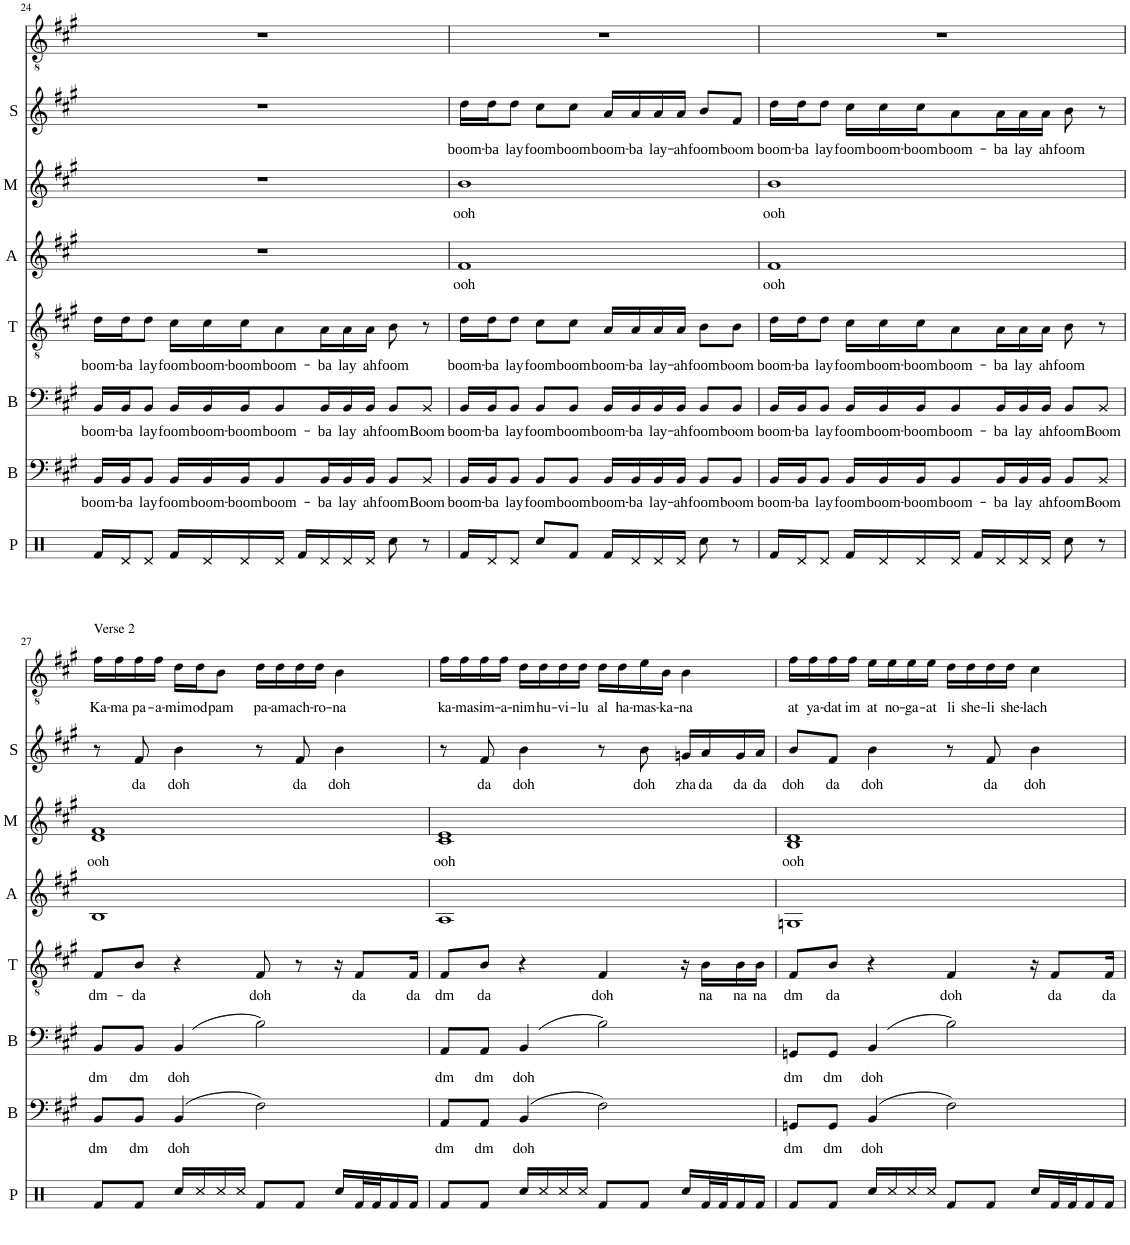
**kern	**kern	**text	**kern	**text	**kern	**text	**kern	**text	**kern	**text	**kern	**text	**kern	**text
*part8	*part7	*part7	*part6	*part6	*part5	*part5	*part4	*part4	*part3	*part3	*part2	*part2	*part1	*part1
*staff8	*staff7	*staff7	*staff6	*staff6	*staff5	*staff5	*staff4	*staff4	*staff3	*staff3	*staff2	*staff2	*staff1	*staff1
*I"Perc	*I"Bass	*	*I"Baritone	*	*I"Tenor	*	*I"Alto	*	*I"Mezzo	*	*I"Soprano	*	*I"Solo	*
*I'P	*I'B	*	*I'B	*	*I'T	*	*I'A	*	*I'M	*	*I'S	*	*	*
!!LO:PB:g=z
*clefX	*clefF4	*	*clefF4	*	*clefGv2	*	*clefG2	*	*clefG2	*	*clefG2	*	*clefGv2	*
*k[]	*k[f#c#g#]	*	*k[f#c#g#]	*	*k[f#c#g#]	*	*k[f#c#g#]	*	*k[f#c#g#]	*	*k[f#c#g#]	*	*k[f#c#g#]	*
*M4/4	*M4/4	*	*M4/4	*	*M4/4	*	*M4/4	*	*M4/4	*	*M4/4	*	*M4/4	*
=24	=24	=24	=24	=24	=24	=24	=24	=24	=24	=24	=24	=24	=24	=24
!	!	!LO:LY:b	!	!LO:LY:b	!	!LO:LY:b	!	!	!	!	!	!	!	!
16Rf/LL	16BB/LL	boom-	16BB/LL	boom-	16d\LL	boom-	1r	.	1r	.	1r	.	1r	.
!	!	!LO:LY:b	!	!LO:LY:b	!	!LO:LY:b	!	!	!	!	!	!	!	!
16Rd/J	16BB/J	-ba	16BB/J	-ba	16d\J	-ba	.	.	.	.	.	.	.	.
!	!	!LO:LY:b	!	!LO:LY:b	!	!LO:LY:b	!	!	!	!	!	!	!	!
8Rd/J	8BB/J	lay	8BB/J	lay	8d\J	lay	.	.	.	.	.	.	.	.
!	!	!LO:LY:b	!	!LO:LY:b	!	!LO:LY:b	!	!	!	!	!	!	!	!
16Rf/LL	16BB/LL	foom	16BB/LL	foom	16c#\LL	foom	.	.	.	.	.	.	.	.
!	!	!LO:LY:b	!	!LO:LY:b	!	!LO:LY:b	!	!	!	!	!	!	!	!
16Rd/	16BB/	boom-	16BB/	boom-	16c#\	boom-	.	.	.	.	.	.	.	.
!	!	!LO:LY:b	!	!LO:LY:b	!	!LO:LY:b	!	!	!	!	!	!	!	!
16Rd/	16BB/J	-boom	16BB/J	-boom	16c#\J	-boom	.	.	.	.	.	.	.	.
!	!	!LO:LY:b	!	!LO:LY:b	!	!LO:LY:b	!	!	!	!	!	!	!	!
16Rd/JJ	8BB/	boom-	8BB/	boom-	8A\	boom-	.	.	.	.	.	.	.	.
16Rf/LL	.	.	.	.	.	.	.	.	.	.	.	.	.	.
!	!	!LO:LY:b	!	!LO:LY:b	!	!LO:LY:b	!	!	!	!	!	!	!	!
16Rd/	16BB/L	-ba	16BB/L	-ba	16A\L	-ba	.	.	.	.	.	.	.	.
!	!	!LO:LY:b	!	!LO:LY:b	!	!LO:LY:b	!	!	!	!	!	!	!	!
16Rd/	16BB/	lay	16BB/	lay	16A\	lay	.	.	.	.	.	.	.	.
!	!	!LO:LY:b	!	!LO:LY:b	!	!LO:LY:b	!	!	!	!	!	!	!	!
16Rd/JJ	16BB/JJ	ah	16BB/JJ	ah	16A\JJ	ah	.	.	.	.	.	.	.	.
!	!	!LO:LY:b	!	!LO:LY:b	!	!LO:LY:b	!	!	!	!	!	!	!	!
8Rcc\	8BB/L	foom	8BB/L	foom	8B\	foom	.	.	.	.	.	.	.	.
!	!	!LO:LY:b	!	!LO:LY:b	!	!	!	!	!	!	!	!	!	!
8r	8BB/J	Boom	8BB/J	Boom	8r	.	.	.	.	.	.	.	.	.
=25	=25	=25	=25	=25	=25	=25	=25	=25	=25	=25	=25	=25	=25	=25
!	!	!LO:LY:b	!	!LO:LY:b	!	!LO:LY:b	!	!LO:LY:b	!	!LO:LY:b	!	!LO:LY:b	!	!
16Rf/LL	16BB/LL	boom-	16BB/LL	boom-	16d\LL	boom-	1f#	ooh	1b	ooh	16dd\LL	boom-	1r	.
!	!	!LO:LY:b	!	!LO:LY:b	!	!LO:LY:b	!	!	!	!	!	!LO:LY:b	!	!
16Rd/J	16BB/J	-ba	16BB/J	-ba	16d\J	-ba	.	.	.	.	16dd\J	-ba	.	.
!	!	!LO:LY:b	!	!LO:LY:b	!	!LO:LY:b	!	!	!	!	!	!LO:LY:b	!	!
8Rd/J	8BB/J	lay	8BB/J	lay	8d\J	lay	.	.	.	.	8dd\J	lay	.	.
!	!	!LO:LY:b	!	!LO:LY:b	!	!LO:LY:b	!	!	!	!	!	!LO:LY:b	!	!
8Rcc/L	8BB/L	foom	8BB/L	foom	8c#\L	foom	.	.	.	.	8cc#\L	foom	.	.
!	!	!LO:LY:b	!	!LO:LY:b	!	!LO:LY:b	!	!	!	!	!	!LO:LY:b	!	!
8Rf/J	8BB/J	boom	8BB/J	boom	8c#\J	boom	.	.	.	.	8cc#\J	boom	.	.
!	!	!LO:LY:b	!	!LO:LY:b	!	!LO:LY:b	!	!	!	!	!	!LO:LY:b	!	!
16Rf/LL	16BB/LL	boom-	16BB/LL	boom-	16A/LL	boom-	.	.	.	.	16a/LL	boom-	.	.
!	!	!LO:LY:b	!	!LO:LY:b	!	!LO:LY:b	!	!	!	!	!	!LO:LY:b	!	!
16Rd/	16BB/	-ba	16BB/	-ba	16A/	-ba	.	.	.	.	16a/	-ba	.	.
!	!	!LO:LY:b	!	!LO:LY:b	!	!LO:LY:b	!	!	!	!	!	!LO:LY:b	!	!
16Rd/	16BB/	lay-	16BB/	lay-	16A/	lay-	.	.	.	.	16a/	lay-	.	.
!	!	!LO:LY:b	!	!LO:LY:b	!	!LO:LY:b	!	!	!	!	!	!LO:LY:b	!	!
16Rd/JJ	16BB/JJ	-ah	16BB/JJ	-ah	16A/JJ	-ah	.	.	.	.	16a/JJ	-ah	.	.
!	!	!LO:LY:b	!	!LO:LY:b	!	!LO:LY:b	!	!	!	!	!	!LO:LY:b	!	!
8Rcc\	8BB/L	foom	8BB/L	foom	8B\L	foom	.	.	.	.	8b/L	foom	.	.
!	!	!LO:LY:b	!	!LO:LY:b	!	!LO:LY:b	!	!	!	!	!	!LO:LY:b	!	!
8r	8BB/J	boom	8BB/J	boom	8B\J	boom	.	.	.	.	8f#/J	boom	.	.
=26	=26	=26	=26	=26	=26	=26	=26	=26	=26	=26	=26	=26	=26	=26
!	!	!LO:LY:b	!	!LO:LY:b	!	!LO:LY:b	!	!LO:LY:b	!	!LO:LY:b	!	!LO:LY:b	!	!
16Rf/LL	16BB/LL	boom-	16BB/LL	boom-	16d\LL	boom-	1f#	ooh	1b	ooh	16dd\LL	boom-	1r	.
!	!	!LO:LY:b	!	!LO:LY:b	!	!LO:LY:b	!	!	!	!	!	!LO:LY:b	!	!
16Rd/J	16BB/J	-ba	16BB/J	-ba	16d\J	-ba	.	.	.	.	16dd\J	-ba	.	.
!	!	!LO:LY:b	!	!LO:LY:b	!	!LO:LY:b	!	!	!	!	!	!LO:LY:b	!	!
8Rd/J	8BB/J	lay	8BB/J	lay	8d\J	lay	.	.	.	.	8dd\J	lay	.	.
!	!	!LO:LY:b	!	!LO:LY:b	!	!LO:LY:b	!	!	!	!	!	!LO:LY:b	!	!
16Rf/LL	16BB/LL	foom	16BB/LL	foom	16c#\LL	foom	.	.	.	.	16cc#\LL	foom	.	.
!	!	!LO:LY:b	!	!LO:LY:b	!	!LO:LY:b	!	!	!	!	!	!LO:LY:b	!	!
16Rd/	16BB/	boom-	16BB/	boom-	16c#\	boom-	.	.	.	.	16cc#\	boom-	.	.
!	!	!LO:LY:b	!	!LO:LY:b	!	!LO:LY:b	!	!	!	!	!	!LO:LY:b	!	!
16Rd/	16BB/J	-boom	16BB/J	-boom	16c#\J	-boom	.	.	.	.	16cc#\J	-boom	.	.
!	!	!LO:LY:b	!	!LO:LY:b	!	!LO:LY:b	!	!	!	!	!	!LO:LY:b	!	!
16Rd/JJ	8BB/	boom-	8BB/	boom-	8A\	boom-	.	.	.	.	8a\	boom-	.	.
16Rf/LL	.	.	.	.	.	.	.	.	.	.	.	.	.	.
!	!	!LO:LY:b	!	!LO:LY:b	!	!LO:LY:b	!	!	!	!	!	!LO:LY:b	!	!
16Rd/	16BB/L	-ba	16BB/L	-ba	16A\L	-ba	.	.	.	.	16a\L	-ba	.	.
!	!	!LO:LY:b	!	!LO:LY:b	!	!LO:LY:b	!	!	!	!	!	!LO:LY:b	!	!
16Rd/	16BB/	lay	16BB/	lay	16A\	lay	.	.	.	.	16a\	lay	.	.
!	!	!LO:LY:b	!	!LO:LY:b	!	!LO:LY:b	!	!	!	!	!	!LO:LY:b	!	!
16Rd/JJ	16BB/JJ	ah	16BB/JJ	ah	16A\JJ	ah	.	.	.	.	16a\JJ	ah	.	.
!	!	!LO:LY:b	!	!LO:LY:b	!	!LO:LY:b	!	!	!	!	!	!LO:LY:b	!	!
8Rcc\	8BB/L	foom	8BB/L	foom	8B\	foom	.	.	.	.	8b\	foom	.	.
!	!	!LO:LY:b	!	!LO:LY:b	!	!	!	!	!	!	!	!	!	!
8r	8BB/J	Boom	8BB/J	Boom	8r	.	.	.	.	.	8r	.	.	.
!!LO:LB:g=z
=27	=27	=27	=27	=27	=27	=27	=27	=27	=27	=27	=27	=27	=27	=27
!	!	!	!	!	!	!	!	!	!	!	!	!	!LO:TX:a:t=Verse 2	!
!	!	!LO:LY:b	!	!LO:LY:b	!	!LO:LY:b	!	!	!	!LO:LY:b	!	!	!	!LO:LY:b
8Rf/L	8BB/L	dm	8BB/L	dm	8F#/L	dm-	1B	.	1d 1f#	ooh	8r	.	16f#\LL	Ka-
!	!	!	!	!	!	!	!	!	!	!	!	!	!	!LO:LY:b
.	.	.	.	.	.	.	.	.	.	.	.	.	16f#\	-ma
!	!	!LO:LY:b	!	!LO:LY:b	!	!LO:LY:b	!	!	!	!	!	!LO:LY:b	!	!LO:LY:b
8Rf/J	8BB/J	dm	8BB/J	dm	8B/J	-da	.	.	.	.	8f#/	da	16f#\	pa-
!	!	!	!	!	!	!	!	!	!	!	!	!	!	!LO:LY:b
.	.	.	.	.	.	.	.	.	.	.	.	.	16f#\JJ	-a-
!	!	!LO:LY:b	!	!LO:LY:b	!	!	!	!	!	!	!	!LO:LY:b	!	!LO:LY:b
16Rcc/LL	(4BB/	doh	(4BB/	doh	4r	.	.	.	.	.	4b\	doh	16d\LL	-mim
!	!	!	!	!	!	!	!	!	!	!	!	!	!	!LO:LY:b
16Rcc/	.	.	.	.	.	.	.	.	.	.	.	.	16d\J	od
!	!	!	!	!	!	!	!	!	!	!	!	!	!	!LO:LY:b
16Rcc/	.	.	.	.	.	.	.	.	.	.	.	.	8B\J	pam
16Rcc/JJ	.	.	.	.	.	.	.	.	.	.	.	.	.	.
!	!	!	!	!	!	!LO:LY:b	!	!	!	!	!	!	!	!LO:LY:b
8Rf/L	2F#\)	.	2B\)	.	8F#/	doh	.	.	.	.	8r	.	16d\LL	pa-
!	!	!	!	!	!	!	!	!	!	!	!	!	!	!LO:LY:b
.	.	.	.	.	.	.	.	.	.	.	.	.	16d\	-am
!	!	!	!	!	!	!	!	!	!	!	!	!LO:LY:b	!	!LO:LY:b
8Rf/J	.	.	.	.	8r	.	.	.	.	.	8f#/	da	16d\	ach-
!	!	!	!	!	!	!	!	!	!	!	!	!	!	!LO:LY:b
.	.	.	.	.	.	.	.	.	.	.	.	.	16d\JJ	-ro-
!	!	!	!	!	!	!	!	!	!	!	!	!LO:LY:b	!	!LO:LY:b
16Rcc/LL	.	.	.	.	16r	.	.	.	.	.	4b\	doh	4B\	-na
!	!	!	!	!	!	!LO:LY:b	!	!	!	!	!	!	!	!
32Rf/L	.	.	.	.	8F#/L	da	.	.	.	.	.	.	.	.
32Rf/J	.	.	.	.	.	.	.	.	.	.	.	.	.	.
16Rf/	.	.	.	.	.	.	.	.	.	.	.	.	.	.
!	!	!	!	!	!	!LO:LY:b	!	!	!	!	!	!	!	!
16Rf/JJ	.	.	.	.	16F#/Jk	da	.	.	.	.	.	.	.	.
=28	=28	=28	=28	=28	=28	=28	=28	=28	=28	=28	=28	=28	=28	=28
!	!	!LO:LY:b	!	!LO:LY:b	!	!LO:LY:b	!	!	!	!LO:LY:b	!	!	!	!LO:LY:b
8Rf/L	8AA/L	dm	8AA/L	dm	8F#/L	dm	1A	.	1c# 1e	ooh	8r	.	16f#\LL	ka-
!	!	!	!	!	!	!	!	!	!	!	!	!	!	!LO:LY:b
.	.	.	.	.	.	.	.	.	.	.	.	.	16f#\	-ma
!	!	!LO:LY:b	!	!LO:LY:b	!	!LO:LY:b	!	!	!	!	!	!LO:LY:b	!	!LO:LY:b
8Rf/J	8AA/J	dm	8AA/J	dm	8B/J	da	.	.	.	.	8f#/	da	16f#\	sim-
!	!	!	!	!	!	!	!	!	!	!	!	!	!	!LO:LY:b
.	.	.	.	.	.	.	.	.	.	.	.	.	16f#\JJ	-a-
!	!	!LO:LY:b	!	!LO:LY:b	!	!	!	!	!	!	!	!LO:LY:b	!	!LO:LY:b
16Rcc/LL	(4BB/	doh	(4BB/	doh	4r	.	.	.	.	.	4b\	doh	16d\LL	-nim
!	!	!	!	!	!	!	!	!	!	!	!	!	!	!LO:LY:b
16Rcc/	.	.	.	.	.	.	.	.	.	.	.	.	16d\	hu-
!	!	!	!	!	!	!	!	!	!	!	!	!	!	!LO:LY:b
16Rcc/	.	.	.	.	.	.	.	.	.	.	.	.	16d\	-vi-
!	!	!	!	!	!	!	!	!	!	!	!	!	!	!LO:LY:b
16Rcc/JJ	.	.	.	.	.	.	.	.	.	.	.	.	16d\JJ	-lu
!	!	!	!	!	!	!LO:LY:b	!	!	!	!	!	!	!	!LO:LY:b
8Rf/L	2F#\)	.	2B\)	.	4F#/	doh	.	.	.	.	8r	.	16d\LL	al
!	!	!	!	!	!	!	!	!	!	!	!	!	!	!LO:LY:b
.	.	.	.	.	.	.	.	.	.	.	.	.	16d\	ha-
!	!	!	!	!	!	!	!	!	!	!	!	!LO:LY:b	!	!LO:LY:b
8Rf/J	.	.	.	.	.	.	.	.	.	.	8b\	doh	16e\	-mas-
!	!	!	!	!	!	!	!	!	!	!	!	!	!	!LO:LY:b
.	.	.	.	.	.	.	.	.	.	.	.	.	16B\JJ	-ka-
!	!	!	!	!	!	!	!	!	!	!	!	!LO:LY:b	!	!LO:LY:b
16Rcc/LL	.	.	.	.	16r	.	.	.	.	.	16gn/LL	zha	4B\	-na
!	!	!	!	!	!	!LO:LY:b	!	!	!	!	!	!LO:LY:b	!	!
32Rf/L	.	.	.	.	16B\LL	na	.	.	.	.	16a/	da	.	.
32Rf/J	.	.	.	.	.	.	.	.	.	.	.	.	.	.
!	!	!	!	!	!	!LO:LY:b	!	!	!	!	!	!LO:LY:b	!	!
16Rf/	.	.	.	.	16B\	na	.	.	.	.	16g/	da	.	.
!	!	!	!	!	!	!LO:LY:b	!	!	!	!	!	!LO:LY:b	!	!
16Rf/JJ	.	.	.	.	16B\JJ	na	.	.	.	.	16a/JJ	da	.	.
=29	=29	=29	=29	=29	=29	=29	=29	=29	=29	=29	=29	=29	=29	=29
!	!	!LO:LY:b	!	!LO:LY:b	!	!LO:LY:b	!	!	!	!LO:LY:b	!	!LO:LY:b	!	!LO:LY:b
8Rf/L	8GGn/L	dm	8GGn/L	dm	8F#/L	dm	1Gn	.	1B 1d	ooh	8b/L	doh	16f#\LL	at
!	!	!	!	!	!	!	!	!	!	!	!	!	!	!LO:LY:b
.	.	.	.	.	.	.	.	.	.	.	.	.	16f#\	ya-
!	!	!LO:LY:b	!	!LO:LY:b	!	!LO:LY:b	!	!	!	!	!	!LO:LY:b	!	!LO:LY:b
8Rf/J	8GG/J	dm	8GG/J	dm	8B/J	da	.	.	.	.	8f#/J	da	16f#\	-dat
!	!	!	!	!	!	!	!	!	!	!	!	!	!	!LO:LY:b
.	.	.	.	.	.	.	.	.	.	.	.	.	16f#\JJ	im
!	!	!LO:LY:b	!	!LO:LY:b	!	!	!	!	!	!	!	!LO:LY:b	!	!LO:LY:b
16Rcc/LL	(4BB/	doh	(4BB/	doh	4r	.	.	.	.	.	4b\	doh	16e\LL	at
!	!	!	!	!	!	!	!	!	!	!	!	!	!	!LO:LY:b
16Rcc/	.	.	.	.	.	.	.	.	.	.	.	.	16e\	no-
!	!	!	!	!	!	!	!	!	!	!	!	!	!	!LO:LY:b
16Rcc/	.	.	.	.	.	.	.	.	.	.	.	.	16e\	-ga-
!	!	!	!	!	!	!	!	!	!	!	!	!	!	!LO:LY:b
16Rcc/JJ	.	.	.	.	.	.	.	.	.	.	.	.	16e\JJ	-at
!	!	!	!	!	!	!LO:LY:b	!	!	!	!	!	!	!	!LO:LY:b
8Rf/L	2F#\)	.	2B\)	.	4F#/	doh	.	.	.	.	8r	.	16d\LL	li
!	!	!	!	!	!	!	!	!	!	!	!	!	!	!LO:LY:b
.	.	.	.	.	.	.	.	.	.	.	.	.	16d\	she-
!	!	!	!	!	!	!	!	!	!	!	!	!LO:LY:b	!	!LO:LY:b
8Rf/J	.	.	.	.	.	.	.	.	.	.	8f#/	da	16d\	-li
!	!	!	!	!	!	!	!	!	!	!	!	!	!	!LO:LY:b
.	.	.	.	.	.	.	.	.	.	.	.	.	16d\JJ	she-
!	!	!	!	!	!	!	!	!	!	!	!	!LO:LY:b	!	!LO:LY:b
16Rcc/LL	.	.	.	.	16r	.	.	.	.	.	4b\	doh	4c#\	-lach
!	!	!	!	!	!	!LO:LY:b	!	!	!	!	!	!	!	!
32Rf/L	.	.	.	.	8F#/L	da	.	.	.	.	.	.	.	.
32Rf/J	.	.	.	.	.	.	.	.	.	.	.	.	.	.
16Rf/	.	.	.	.	.	.	.	.	.	.	.	.	.	.
!	!	!	!	!	!	!LO:LY:b	!	!	!	!	!	!	!	!
16Rf/JJ	.	.	.	.	16F#/Jk	da	.	.	.	.	.	.	.	.
=	=	=	=	=	=	=	=	=	=	=	=	=	=	=
*-	*-	*-	*-	*-	*-	*-	*-	*-	*-	*-	*-	*-	*-	*-
